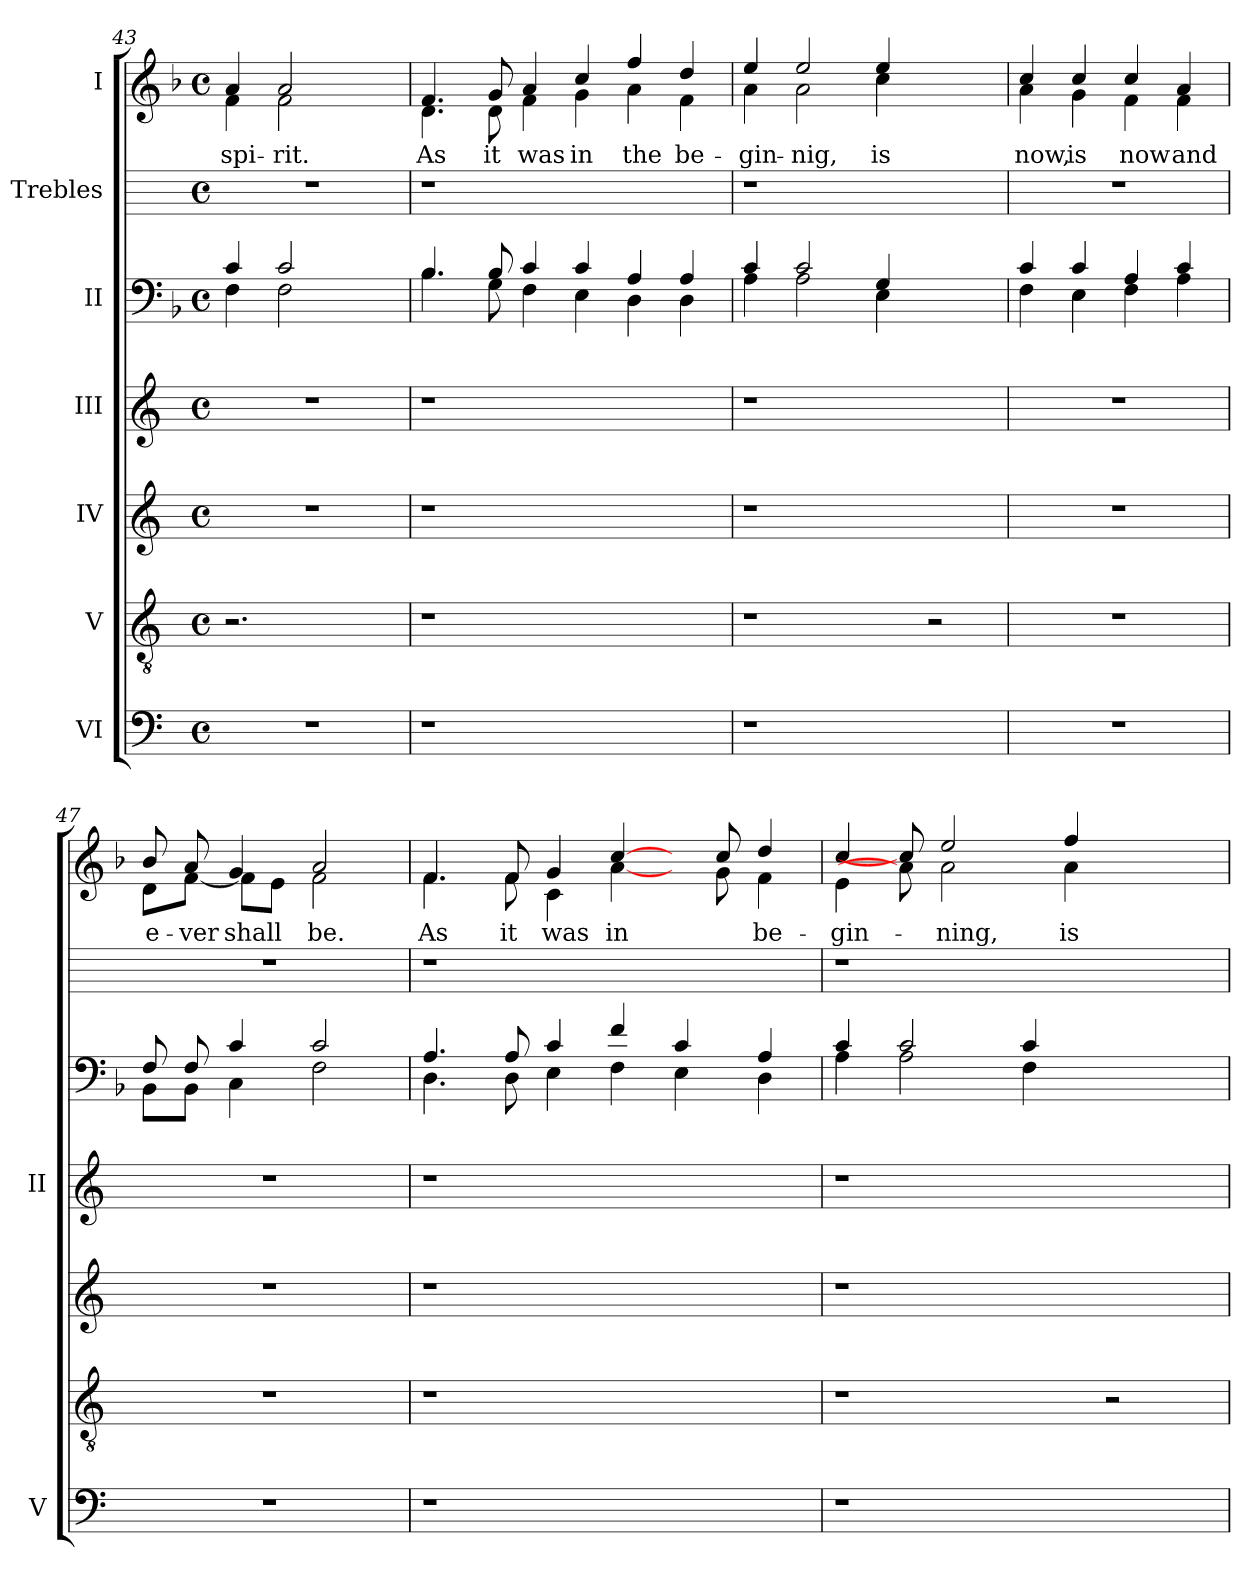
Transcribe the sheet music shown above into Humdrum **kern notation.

**kern	**kern	**kern	**kern	**kern	**text	**kern	**kern	**text
*part7	*part6	*part5	*part4	*part3	*part3	*part2	*part1	*part1
*staff7	*staff6	*staff5	*staff4	*staff3	*staff3	*staff2	*staff1	*staff1
*I"VI	*I"V	*I"IV	*I"III	*I"II	*	*I"Trebles	*I"I	*
*I'V	*	*	*I'II	*	*	*	*	*
!!LO:LB:g=z
*clefF4	*clefGv2	*clefG2	*clefG2	*clefF4	*	*	*clefG2	*
*k[]	*k[]	*k[]	*k[]	*k[b-]	*	*k[]	*k[b-]	*
*C:	*C:	*C:	*C:	*F:	*	*C:	*F:	*
*M4/4	*M4/4	*M4/4	*M4/4	*M4/4	*	*M4/4	*M4/4	*
*met(c)	*met(c)	*met(c)	*met(c)	*met(c)	*	*met(c)	*met(c)	*
=43	=43	=43	=43	=43	=43	=43	=43	=43
*	*	*	*	*^	*	*	*	*
!	!	!	!	!	!	!LO:LY:b:cj	!	!	!LO:LY:b:cj
*	*	*	*	*	*	*	*	*^	*
1r	2.r	1r	1r	4c/	4F\	.	1r	4a/	4f\	spi-
!	!	!	!	!	!	!LO:LY:b:cj	!	!	!	!LO:LY:b:cj
.	.	.	.	2c/	2F\	.	.	2a/	2f\	-rit.
.	4ryy	.	.	4ryy	4ryy	.	.	4ryy	4ryy	.
=44	=44	=44	=44	=44	=44	=44	=44	=44	=44	=44
!	!	!	!	!	!	!LO:LY:b:cj	!	!	!	!LO:LY:b:cj
1r	1r	1r	1r	4.B-/	4.B-\	.	1r	4.f/	4.d\	As
!	!	!	!	!	!	!LO:LY:b:cj	!	!	!	!LO:LY:b:cj
.	.	.	.	8B-/	8G\	.	.	8g/	8d\	it
!	!	!	!	!	!	!LO:LY:b:cj	!	!	!	!LO:LY:b:cj
.	.	.	.	4c/	4F\	.	.	4a/	4f\	was
!	!	!	!	!	!	!LO:LY:b:cj	!	!	!	!LO:LY:b:cj
.	.	.	.	4c/	4E\	.	.	4cc/	4g\	in
!	!	!	!	!	!	!LO:LY:b:cj	!	!	!	!LO:LY:b:cj
2ryy	2ryy	2ryy	2ryy	4A/	4D\	.	2ryy	4ff/	4a\	the
!	!	!	!	!	!	!LO:LY:b:cj	!	!	!	!LO:LY:b:cj
.	.	.	.	4A/	4D\	.	.	4dd/	4f\	be-
=45	=45	=45	=45	=45	=45	=45	=45	=45	=45	=45
!	!	!	!	!	!	!LO:LY:b:cj	!	!	!	!LO:LY:b:cj
1r	1r	1r	1r	4c/	4A\	.	1r	4ee/	4a\	-gin-
!	!	!	!	!	!	!LO:LY:b:cj	!	!	!	!LO:LY:b:cj
.	.	.	.	2c/	2A\	.	.	2ee/	2a\	-nig,
!	!	!	!	!	!	!LO:LY:b:cj	!	!	!	!LO:LY:b:cj
.	.	.	.	4G/	4E\	.	.	4ee/	4cc\	is
2ryy	2r	2ryy	2ryy	2ryy	2ryy	.	2ryy	2ryy	2ryy	.
=46	=46	=46	=46	=46	=46	=46	=46	=46	=46	=46
!	!	!	!	!	!	!LO:LY:b:cj	!	!	!	!LO:LY:b:cj
1r	1r	1r	1r	4c/	4F\	.	1r	4cc/	4a\	now,
!	!	!	!	!	!	!LO:LY:b:cj	!	!	!	!LO:LY:b:cj
.	.	.	.	4c/	4E\	.	.	4cc/	4g\	is
!	!	!	!	!	!	!LO:LY:b:cj	!	!	!	!LO:LY:b:cj
.	.	.	.	4A/	4F\	.	.	4cc/	4f\	now
!	!	!	!	!	!	!LO:LY:b:cj	!	!	!	!LO:LY:b:cj
.	.	.	.	4c/	4A\	.	.	4a/	4f\	and
!!LO:LB:g=z	!!
=47	=47	=47	=47	=47	=47	=47	=47	=47	=47	=47
!	!	!	!	!	!	!LO:LY:b:cj	!	!	!	!LO:LY:b:cj
1r	1r	1r	1r	8F/L	8BB-\L	.	1r	8b-/L	8d\L	e-
!	!	!	!	!	!	!LO:LY:b:cj	!	!	!	!LO:LY:b:cj
.	.	.	.	8F/	8BB-\J	.	.	8a/	[<8f\J	-ver
!	!	!	!	!	!	!LO:LY:b:cj	!	!	!	!LO:LY:b:cj
.	.	.	.	4c/	4C\	.	.	4g/	8f\L]	shall
!	!	!	!	!	!	!	!	!	!	!LO:LY:b:cj
.	.	.	.	.	.	.	.	.	8e\J	.
!	!	!	!	!	!	!LO:LY:b:cj	!	!	!	!LO:LY:b:cj
.	.	.	.	2c/	2F\	.	.	2a/	2f\	be.
=48	=48	=48	=48	=48	=48	=48	=48	=48	=48	=48
!	!	!	!	!	!	!LO:LY:b:cj	!	!	!	!LO:LY:b:cj
1r	1r	1r	1r	4.A/	4.D\	.	1r	4.f/	4.f\	As
!	!	!	!	!	!	!LO:LY:b:cj	!	!	!	!LO:LY:b:cj
.	.	.	.	8A/	8D\	.	.	8f/	8f\	it
!	!	!	!	!	!	!LO:LY:b:cj	!	!	!	!LO:LY:b:cj
.	.	.	.	4c/	4E\	.	.	4g/	4c\	was
!	!	!	!	!	!	!LO:LY:b:cj	!	!	!	!LO:LY:b:cj
.	.	.	.	4f/	4F\	.	.	[4cc/	[4a\	in
!	!	!	!	!	!	!LO:LY:b:cj	!	!	!	!
2ryy	2ryy	2ryy	2ryy	4c/	4E\	.	2ryy	8ryy	8ryy	.
!	!	!	!	!	!	!	!	!	!	!LO:LY:b:cj
.	.	.	.	.	.	.	.	8cc/	8g\	.
!	!	!	!	!	!	!LO:LY:b:cj	!	!	!	!LO:LY:b:cj
.	.	.	.	4A/	4D\	.	.	4dd/	4f\	be-
=49	=49	=49	=49	=49	=49	=49	=49	=49	=49	=49
!	!	!	!	!	!	!LO:LY:b:cj	!	!	!	!LO:LY:b:cj
1r	1r	1r	1r	4c/	4A\	.	1r	4cc/	4e\	-gin-
!	!	!	!	!	!	!LO:LY:b:cj	!	!	!	!
.	.	.	.	2c/	2A\	.	.	8cc/]	8a\]	.
!	!	!	!	!	!	!	!	!	!	!LO:LY:b:cj
.	.	.	.	.	.	.	.	2ee/	2a\	-ning,
!	!	!	!	!	!	!LO:LY:b:cj	!	!	!	!
.	.	.	.	4c/	4F\	.	.	.	.	.
!	!	!	!	!	!	!	!	!	!	!LO:LY:b:cj
.	.	.	.	.	.	.	.	4ff/	4a\	is
2ryy	2r	2ryy	2ryy	2ryy	2ryy	.	2ryy	.	.	.
.	.	.	.	.	.	.	.	4.ryy	4.ryy	.
*	*	*	*	*v	*v	*	*	*v	*v	*
=	=	=	=	=	=	=	=	=
*-	*-	*-	*-	*-	*-	*-	*-	*-
